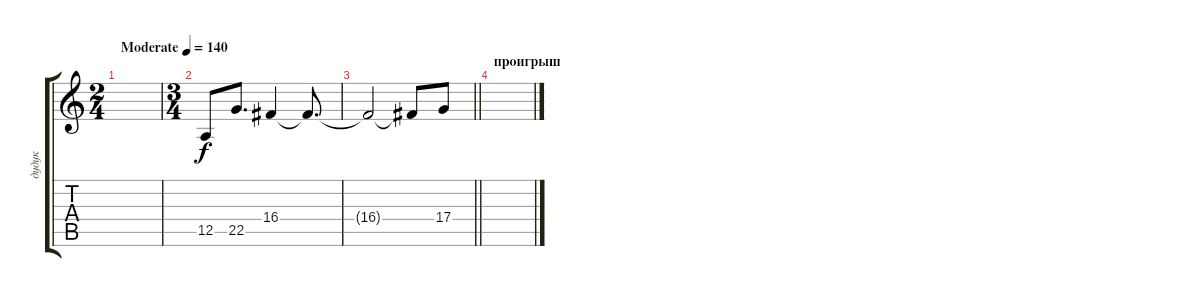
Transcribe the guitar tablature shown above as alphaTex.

\track ("дудук" "дудук") {instrument panflute}
\staff {score tabs}
\tuning (E4 B3 G3 D3 A2 E2) {hide}
\ts (2 4)
\tempo (140 "Moderate")
\clef g2
\ks c
|
\ts (3 4)
12.5.8 22.5.8{d} 16.4.4 16.4{t}.8{d} |
\barLineRight lightlight
16.4{t}.2 16.4{t}.8 17.4.8 |
\section ("" "проигрыш")
